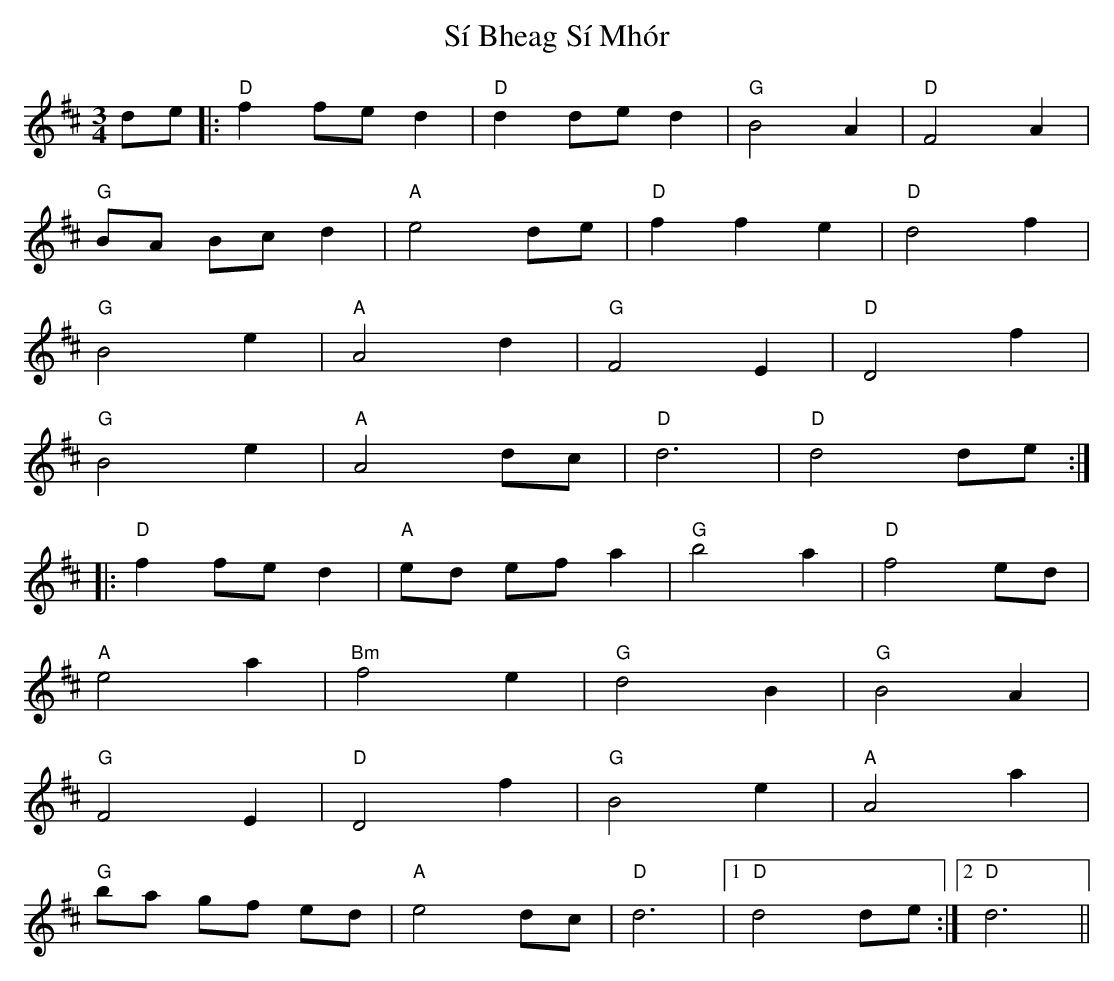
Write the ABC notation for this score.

X:1
T: Sí Bheag Sí Mhór
M: 3/4
L: 1/8
K: Dmaj
de|:"D"f2 fe d2|"D"d2 de d2|"G"B4 A2|"D"F4 A2|
"G"BA Bc d2|"A"e4 de|"D"f2 f2 e2|"D"d4 f2|
"G"B4 e2|"A"A4 d2|"G"F4 E2|"D"D4 f2|
"G"B4 e2|"A"A4 dc|"D"d6|"D"d4 de:|
|:"D"f2 fe d2|"A"ed ef a2|"G"b4 a2|"D"f4 ed|
"A"e4 a2|"Bm"f4 e2|"G"d4 B2|"G"B4 A2|
"G"F4 E2|"D"D4 f2|"G"B4 e2|"A"A4 a2|
"G"ba gf ed|"A"e4 dc|"D"d6|1 "D"d4 de:|2 "D"d6||
